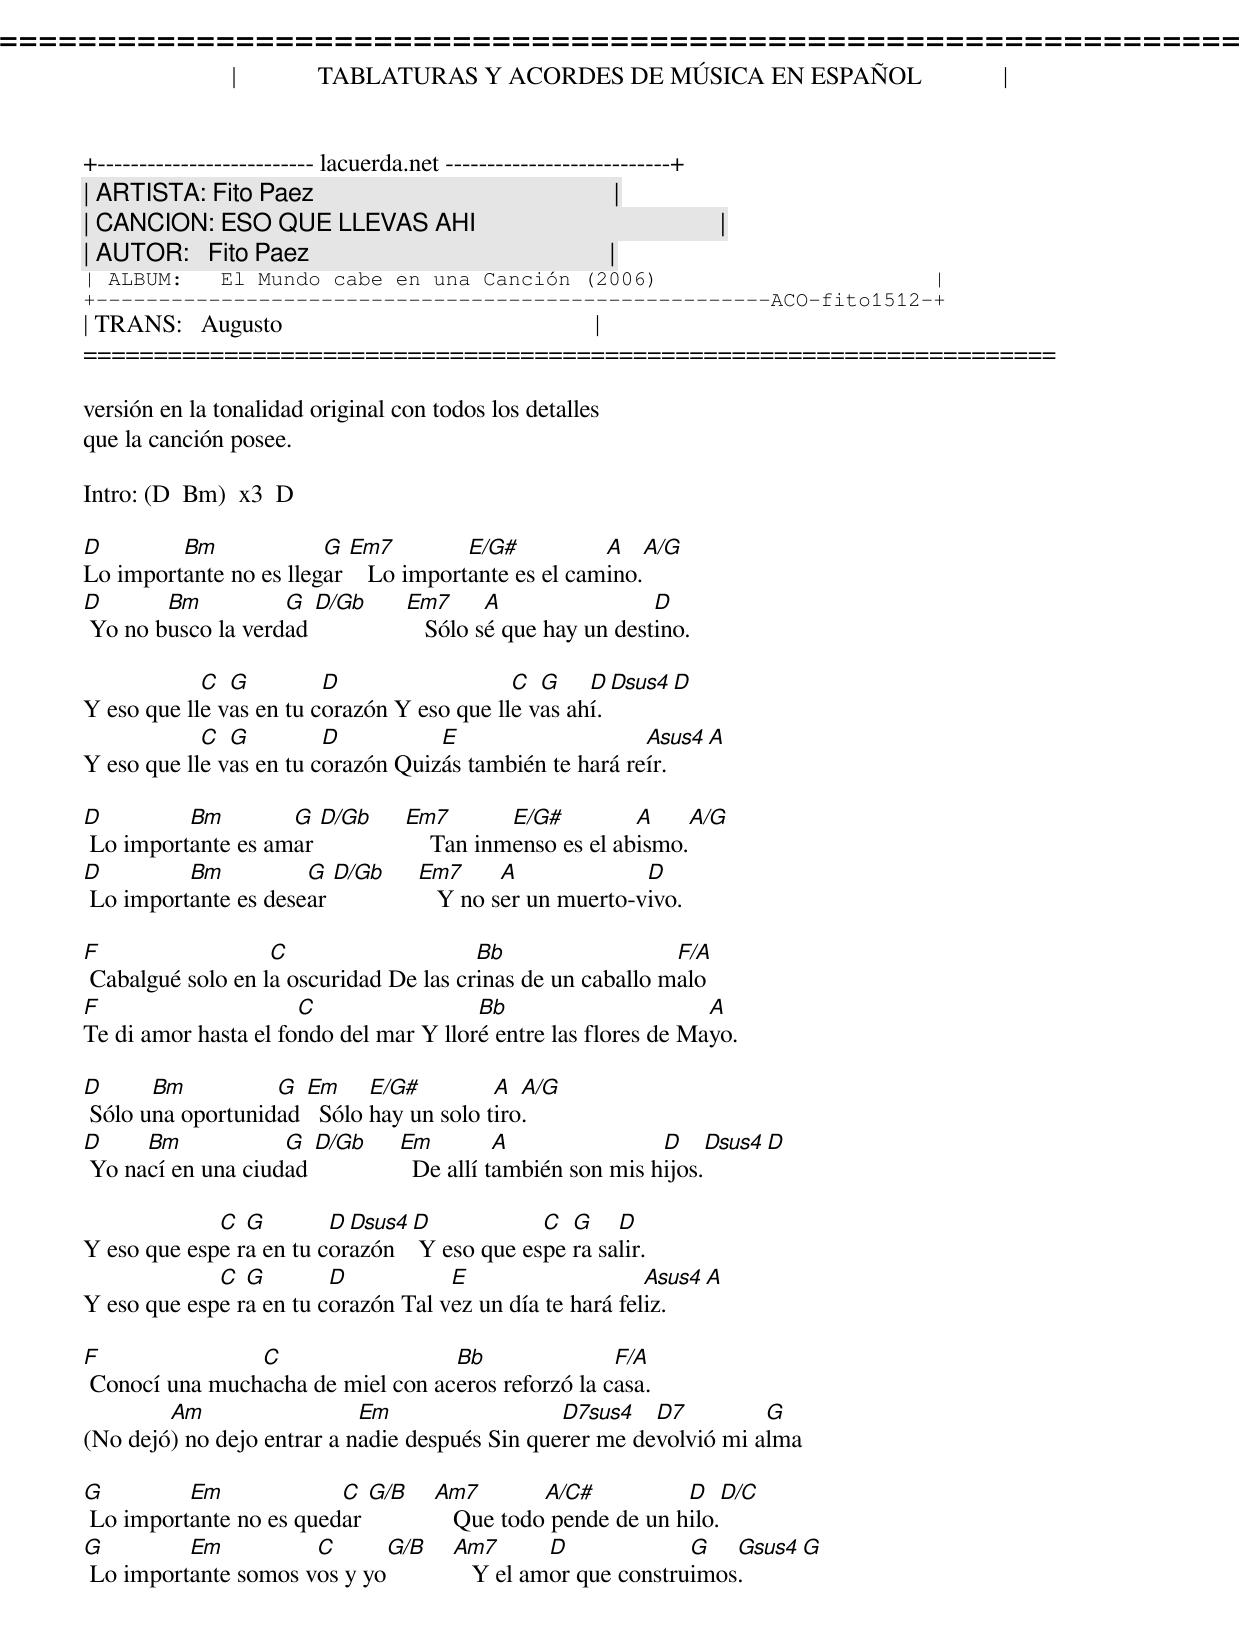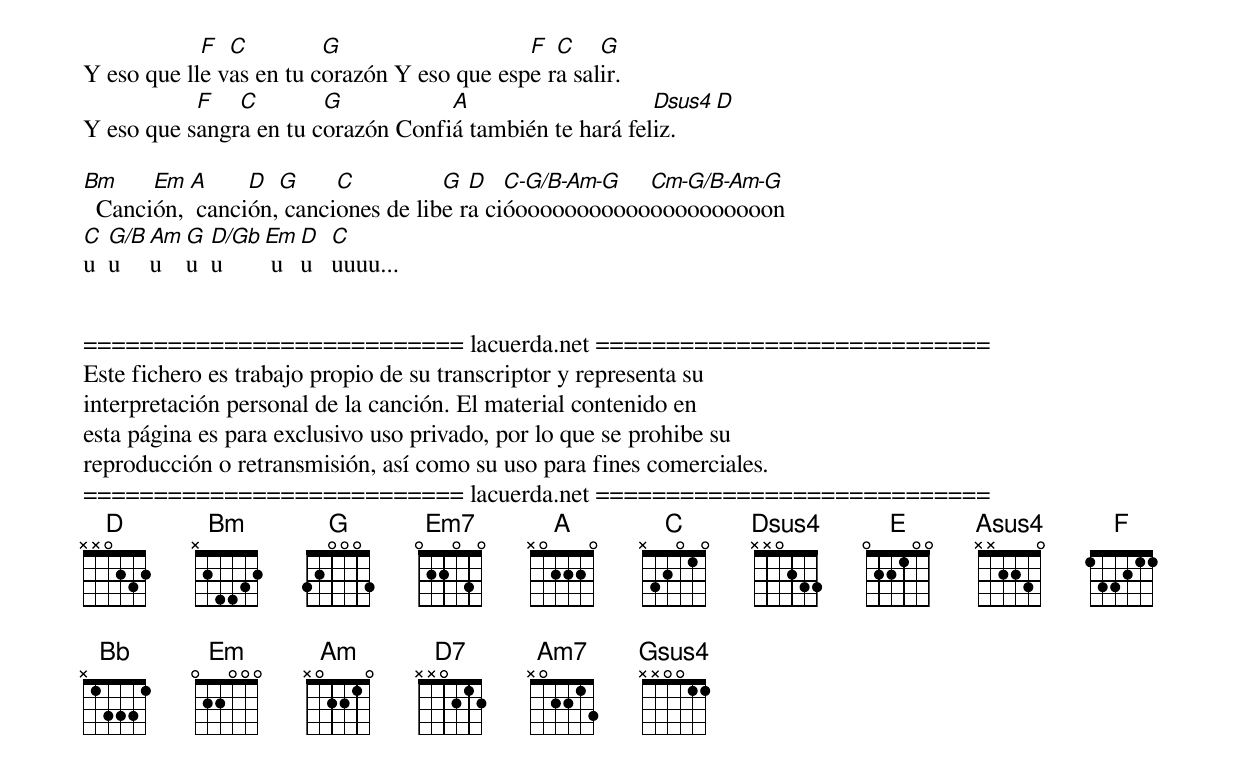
=====================================================================
|             TABLATURAS Y ACORDES DE MÚSICA EN ESPAÑOL             |
+-------------------------- lacuerda.net ---------------------------+
| ARTISTA: Fito Paez                                                |
| CANCION: ESO QUE LLEVAS AHI                                       |
| AUTOR:   Fito Paez                                                |
| ALBUM:   El Mundo cabe en una Canción (2006)                      |
+------------------------------------------------------ACO-fito1512-+
| TRANS:   Augusto                                                  |
=====================================================================

versión en la tonalidad original con todos los detalles
que la canción posee.

Intro: (D  Bm)  x3  D

D        Bm             G  Em7         E/G#          A   A/G
Lo importante no es llegar    Lo importante es el camino.
D       Bm          G  D/Gb  Em7      A                D
 Yo no busco la verdad          Sólo sé que hay un destino.

            C  G         D                  C  G    D  Dsus4 D
Y eso que lle vas en tu corazón Y eso que lle vas ahí.
            C  G         D          E                    Asus4 A
Y eso que lle vas en tu corazón Quizás también te hará reír.

D         Bm        G  D/Gb Em7        E/G#         A    A/G
 Lo importante es amar          Tan inmenso es el abismo.
D         Bm          G  D/Gb Em7      A             D
 Lo importante es desear         Y no ser un muerto-vivo.

F                  C                    Bb                  F/A
 Cabalgué solo en la oscuridad De las crinas de un caballo malo
F                     C                 Bb                      A
Te di amor hasta el fondo del mar Y lloré entre las flores de Mayo.

D      Bm          G  Em     E/G#         A  A/G
 Sólo una oportunidad   Sólo hay un solo tiro.
D     Bm            G  D/Gb Em         A               D     Dsus4 D
 Yo nací en una ciudad        De allí también son mis hijos.

             C  G        D Dsus4 D            C  G    D
Y eso que espe ra en tu corazón   Y eso que espe ra salir.
             C  G        D           E                    Asus4 A
Y eso que espe ra en tu corazón Tal vez un día te hará feliz.

F               C                  Bb               F/A
 Conocí una muchacha de miel con aceros reforzó la casa.
        Am                  Em                  D7sus4   D7         G
(No dejó) no dejo entrar a nadie después Sin querer me devolvió mi alma

G         Em             C  G/B Am7        A/C#          D   D/C
 Lo importante no es quedar        Que todo pende de un hilo.
G         Em          C      G/B Am7       D             G   Gsus4 G
 Lo importante somos vos y yo       Y el amor que construimos.

            F  C         G                   F  C    G
Y eso que lle vas en tu corazón Y eso que espe ra salir.
           F   C        G           A                    Dsus4 D
Y eso que sangra en tu corazón Confiá también te hará feliz.

Bm     Em  A     D  G     C          G  D   C-G/B-Am-G  Cm-G/B-Am-G
  Canción,  canción, canciones de libe ra cióooooooooooooooooooooon
C  G/B Am  G  D/Gb  Em  D   C
u  u   u   u  u      u  u   uuuu...


=========================== lacuerda.net ============================
Este fichero es trabajo propio de su transcriptor y representa su
interpretación personal de la canción. El material contenido en
esta página es para exclusivo uso privado, por lo que se prohibe su
reproducción o retransmisión, así como su uso para fines comerciales.
=========================== lacuerda.net ============================
